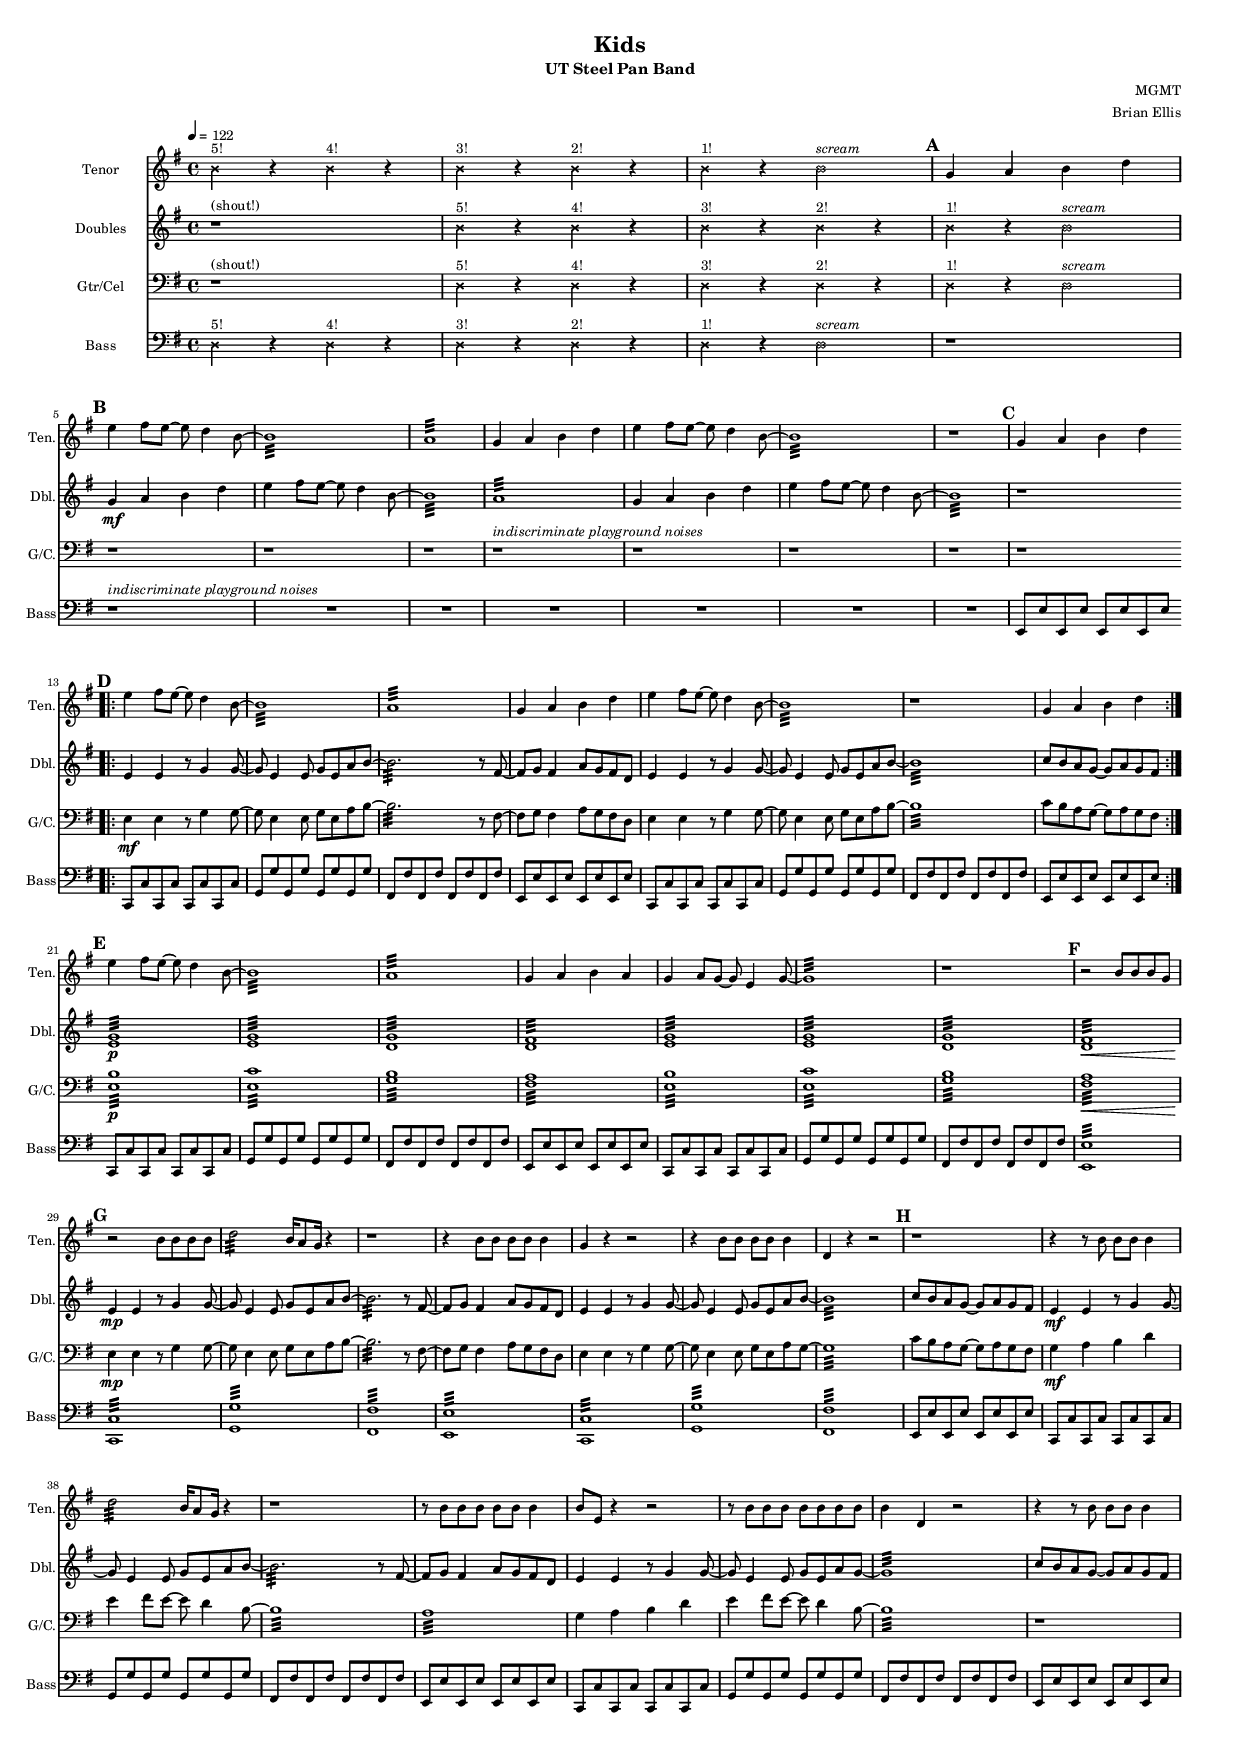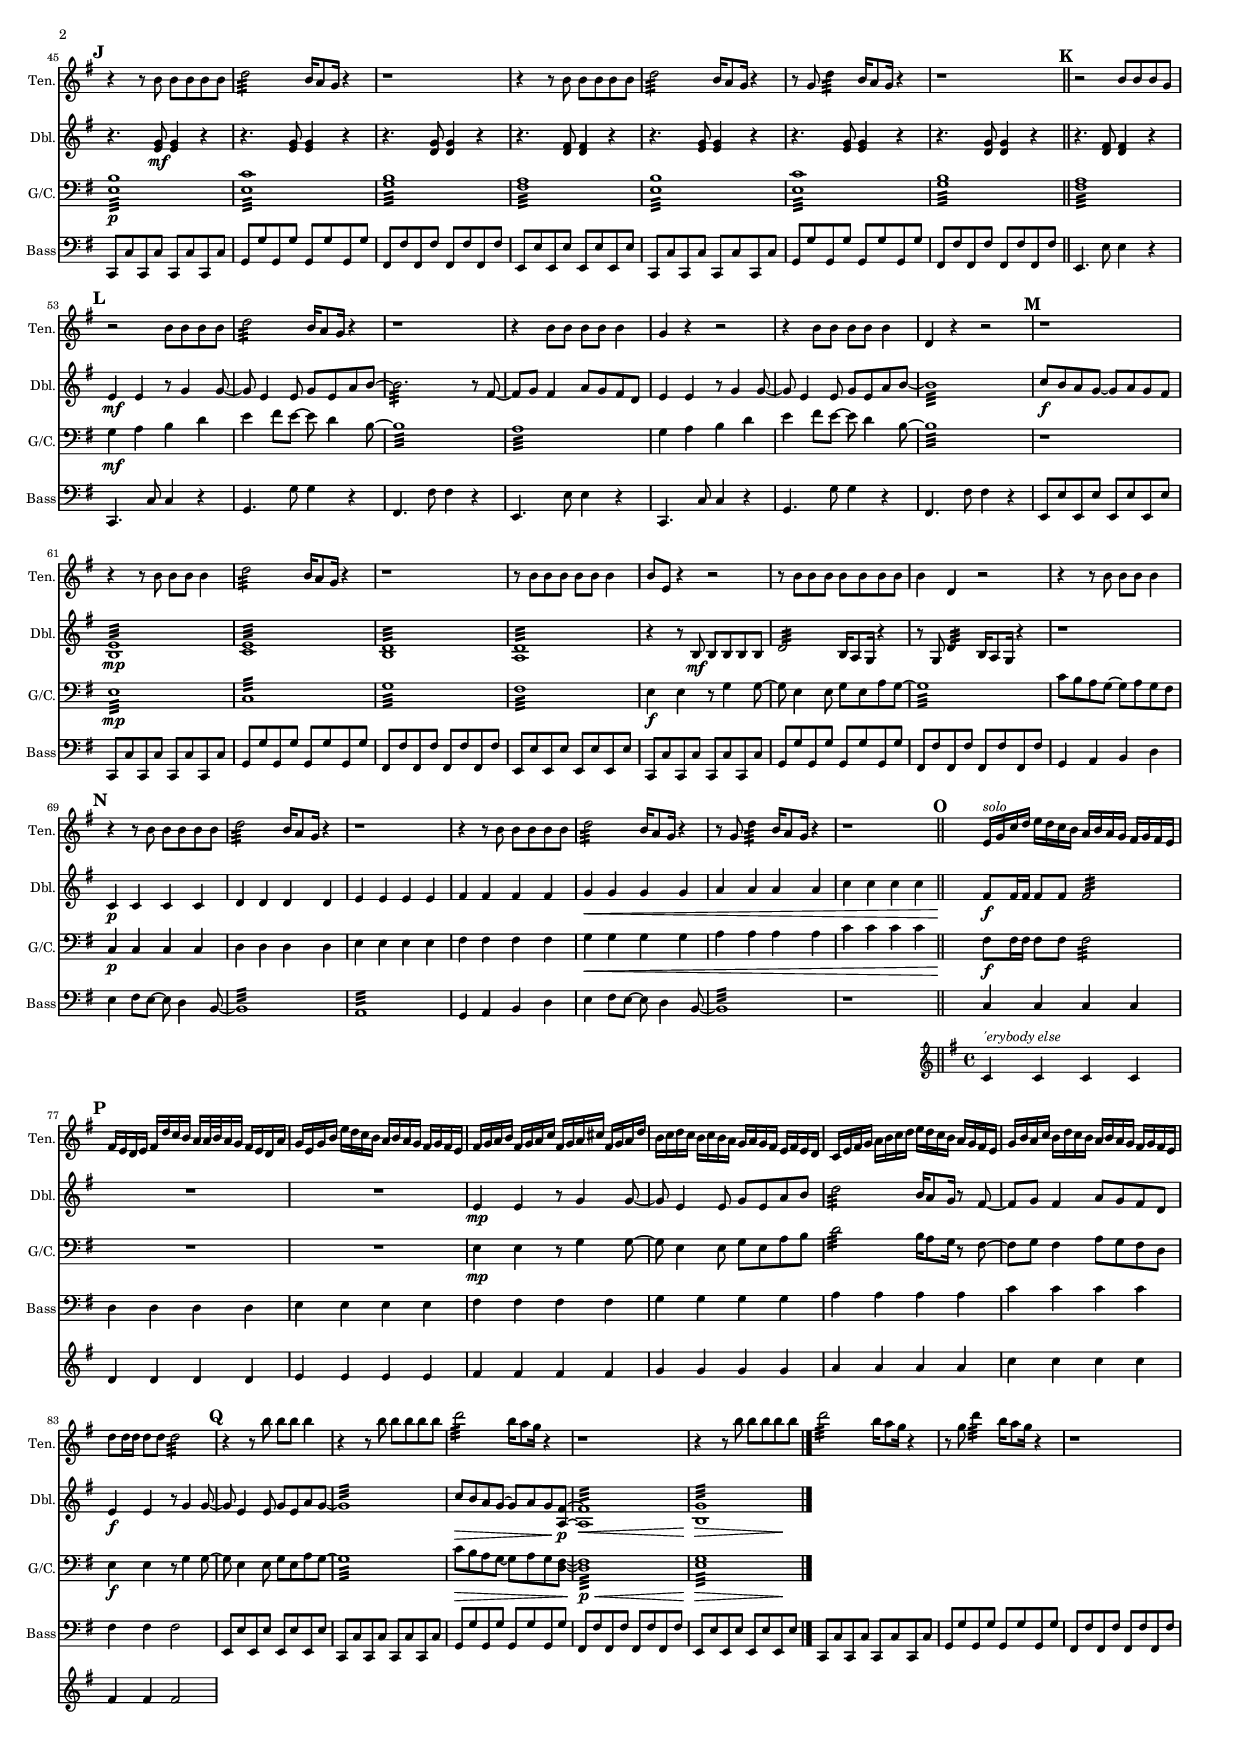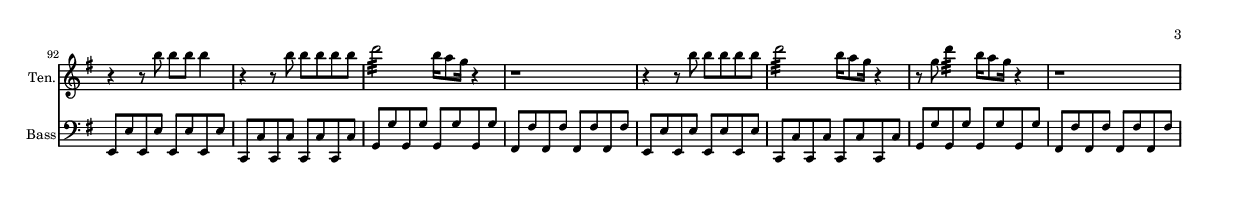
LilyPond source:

\version "2.18.2"
	
#(set-global-staff-size 12)

\header{
title =""
subtitle="Tenor"
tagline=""
arranger = "Brian Ellis"
composer = ""
}

Tenor = {
\set Score.markFormatter = #format-mark-box-alphabet

	\time 4/4
	\tempo 4 = 122
	\key e \minor

	\xNotesOn
	b4^"5!" r
	b4^"4!" r
	b4^"3!" r
	b4^"2!" r
	b4^"1!" r
	b2^\markup{\italic{"scream"}}
	\xNotesOff

	\mark \default
	g4 a b d e fis8 e ~e d4 b8~b1:32 a1:
	g4 a b d e fis8 e ~e d4 b8~b1: r1

	\mark \default
	g4 a b d e fis8 e ~e d4 b8~b1:32 a1:
	g4 a b d e fis8 e ~e d4 b8~b1: r1
	g4 a b d e fis8 e ~e d4 b8~b1:32 a1:
	g4 a b a g a8 g ~ g e4 g8~g1:32 r1

	\mark \default
	r2 b8 b b g
	r2 b8 b b b d2:
	b16 a8 g16 r4
	r1
	r4 b8 b b b b4 g4 r4 r2
	r4 b8 b b b b4 d,4 r4 r2
	
	\mark \default
	r1
	r4 r8 b'8 b b b4 d2: b16 a8 g16 r4
	r1
	r8 b b b b b b4 b8 e, r4 r2
	r8 b' b b b b b b b4 d, r2
	

	r4 r8 b'8 b b b4
	r4 r8 b b b b b d2: b16 a8 g16 r4
	r1 
	r4 r8 b b b b b d2: b16 a8 g16 r4
	r8 g d'4: b16 a8 g16 r4
	r1

	\mark \default
	\bar "||"





r2 b8 b b g
	r2 b8 b b b d2:
	b16 a8 g16 r4
	r1
	r4 b8 b b b b4 g4 r4 r2
	r4 b8 b b b b4 d,4 r4 r2
	
	\mark \default
	r1
	r4 r8 b'8 b b b4 d2: b16 a8 g16 r4
	r1
	r8 b b b b b b4 b8 e, r4 r2
	r8 b' b b b b b b b4 d, r2
	

	r4 r8 b'8 b b b4
	r4 r8 b b b b b d2: b16 a8 g16 r4
	r1 
	r4 r8 b b b b b d2: b16 a8 g16 r4
	r8 g d'4: b16 a8 g16 r4
	r1

	\mark \default
	\bar "||"










<<
    {
	e16^\markup{\italic{solo}} g c d e d c b 
	a b a g fis g fis e
	fis e d e fis d' c b
	a a32 b a16 g fis e d a'
	g16 e g b e d c b a b a g fis g fis e
	fis g a b fis g a c
	fis, g a cis
	fis, g a d
	b c d c b c b a g a g fis e fis e d 
	c e fis g a b c d e d c b a g fis e
	g b a c b d c b a b a g fis g fis e
	d'8 d16 d d8 d d2:
}
    
\new Staff {
	\key e \minor
	c,4^\markup{\italic{"'erybody else"}} c c c	
	d d d d
	e e e e
	fis fis fis fis
	g g g g
	a a a a 
	c c c c
	fis, fis fis2

 }
>>

	\mark \default
%	R1*16
%	\mark \default


	r4 r8 b'8 b b b4
	r4 r8 b b b b b d2: b16 a8 g16 r4
	r1 
	r4 r8 b b b b b d2: b16 a8 g16 r4
	r8 g d'4: b16 a8 g16 r4
	r1
	
	r4 r8 b8 b b b4
	r4 r8 b b b b b d2: b16 a8 g16 r4
	r1 
	r4 r8 b b b b b d2: b16 a8 g16 r4
	r8 g d'4: b16 a8 g16 r4
	r1

	
}



\header{
title =""
subtitle="DoubleTenor"
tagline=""
arranger = "Brian Ellis"
composer = ""
}

Double = {
\set Score.markFormatter = #format-mark-box-alphabet

	\time 4/4
	\tempo 4 = 122
	\key e \minor

	\xNotesOn
r1^"(shout!)"
	b'4^"5!" r
	b4^"4!" r
	b4^"3!" r
	b4^"2!" r
	b4^"1!" r
	b2^\markup{\italic{"scream"}}
	\xNotesOff
\break
	\mark \default
	g4\mf a b d e fis8 e ~e d4 b8~b1:32 a1:
	g4 a b d e fis8 e ~e d4 b8~b1: r1
\break
	\mark \default
\bar ".|:"
	e,4 e r8 g4 g8~g8 e4 e8 g e a b ~b2.:32 r8 fis ~ fis g fis4 a8 g fis d
	e4 e r8 g4 g8~g8 e4 e8 g e a b ~b1: c8 b a g ~ g a g fis  
\bar ":|."
\break
	\mark \default
	
	<e g>1:32\p
	<e g>:
	<d g>:
	<d fis>:
	<e g>1:
	<e g>:
	<d g>:
	<d fis>:\<
	\break
	\mark \default
	e4\mp e r8 g4 g8~g8 e4 e8 g e a b ~b2.:32 r8 fis ~ fis g fis4 a8 g fis d
	e4 e r8 g4 g8~g8 e4 e8 g e a b ~b1: c8 b a g ~ g a g fis  
	e4\mf e r8 g4 g8~g8 e4 e8 g e a b ~b2.: r8 fis ~ fis g fis4 a8 g fis d
	e4 e r8 g4 g8~g8 e4 e8 g e a g ~g1: c8 b a g ~ g a g fis 
\break	
	\mark \default

	r4. <e g>8\mf <e g>4 r
	r4. <e g>8 <e g>4 r
	r4. <d g>8 <d g>4 r
	r4. <d fis>8 <d fis>4 r
	r4. <e g>8 <e g>4 r
	r4. <e g>8 <e g>4 r
	r4. <d g>8 <d g>4 r
	r4. <d fis>8 <d fis>4 r


	\mark \default
	e4\mf e r8 g4 g8~g8 e4 e8 g e a b ~b2.:32 r8 fis ~ fis g fis4 a8 g fis d
	e4 e r8 g4 g8~g8 e4 e8 g e a b ~b1: c8\f b a g ~ g a g fis  
	<e b>1:\mp
	<e c>1:
	<d b>1:
	<d a>1:
	r4 r8 b\mf b b b b d2: b16 a8 g16 r4
	r8 g d'4: b16 a8 g16 r4
	r1
	
	\mark \default

	c4\p c c c	
	d d d d
	e e e e
	fis fis fis fis
	g\< g g g
	a a a a 
	c c c c
	fis,8\f fis16 fis fis8 fis fis2:
\break
	\mark \default
R1*2
	e4\mp e r8 g4 g8~g8 e4 e8 g e a b d2: b16 a8 g16
		 r8 fis ~ fis g fis4 a8 g fis d
	e4\f e r8 g4 g8~g8 e4 e8 g e a g ~g1: 
<<{
	c8\> b a g ~ g a g
	<fis a,>8\p
	~<fis a,>1:32
	<g b,>1:
}\\{
	s1 s1\< s4\> s4 s4 s4\!
}>>
\bar "|."
}


\header{
title =""
subtitle="Guitar"
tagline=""
arranger = "Brian Ellis"
composer = ""
}

Guitar = {
\set Score.markFormatter = #format-mark-box-alphabet

	\time 4/4
	\tempo 4 = 122
	\key e \minor
	\clef bass
	\xNotesOn
r1^"(shout!)"
	d4^"5!" r
	d4^"4!" r
	d4^"3!" r
	d4^"2!" r
	d4^"1!" r
	d2^\markup{\italic{"scream"}}
	\xNotesOff
	\mark \default
	r1
	r1
	r1
	r1^\markup{\italic{"indiscriminate playground noises"}}
	r1
	r1
	r1
	r1
	
	\mark \default
\bar ".|:"
	e4\mf e r8 g4 g8~g8 e4 e8 g e a b ~b2.: r8 fis ~ fis g fis4 a8 g fis d
	e4 e r8 g4 g8~g8 e4 e8 g e a b ~b1:32 c8 b a g ~ g a g fis  
\bar ":|."
%\break
	\mark \default
	<e b'>1:32\p
	<e c'>:
	<g b>:
	<fis a>:
	<e b'>:32
	<e c'>:
	<g b>:
	<fis a>:\<
%\break
	\mark \default
	e4\mp e r8 g4 g8~g8 e4 e8 g e a b ~b2.: r8 fis ~ fis g fis4 a8 g fis d
	e4 e r8 g4 g8~g8 e4 e8 g e a g ~g1: c8 b a g ~ g a g fis 
	g4\mf a b d e fis8 e ~e d4 b8~b1:32 a1:
	g4 a b d e fis8 e ~e d4 b8~b1: r1
%\break
	\mark \default

	\pageBreak
	<e, b'>1:32\p
	<e c'>:
	<g b>:
	<fis a>:
	<e b'>:32
	<e c'>:
	<g b>:
	<fis a>:
	

	\mark \default

	g4\mf a b d e fis8 e ~e d4 b8~b1:32 a1:
	g4 a b d e fis8 e ~e d4 b8~b1: r1

	e,1:\mp
	c:
	g':
	fis:
	e4\f e r8 g4 g8~g8 e4 e8 g e a g ~g1:32 c8 b a g ~ g a g fis  
	
	\mark \default

	c4\p c c c	
	d d d d
	e e e e
	fis fis fis fis
	g\< g g g
	a a a a 
	c c c c
	fis,8\f fis16 fis fis8 fis fis2:
%\break
	\mark \default
R1*2
	e4\mp e r8 g4 g8~g8 e4 e8 g e a b d2: b16 a8 g16
		 r8 fis ~ fis g fis4 a8 g fis d
	e4\f e r8 g4 g8~g8 e4 e8 g e a g ~g1: 
	<<{
	s1\> s1\p\< s4\> s4 s4 s4\!
	}\\{
	c8 b a g ~ g a g <fis d>~
	<fis d>1:32
	<g e>1:
}>>
\bar "|."

}

\header{
title =""
subtitle="Four Bass"
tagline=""
arranger = "Brian Ellis"
composer = ""
}

Bass = {
\set Score.markFormatter = #format-mark-box-alphabet

	\time 4/4
	\tempo 4 = 122
	\key e \minor
	\clef bass
	\xNotesOn
	d4^"5!" r
	d4^"4!" r
	d4^"3!" r
	d4^"2!" r
	d4^"1!" r
	d2^\markup{\italic{"scream"}}
	\xNotesOff
	\mark \default
	r1
	r1^\markup{\italic{"indiscriminate playground noises"}}
	R1*6
	\mark \default
	e,8 e' e, e' e, e' e, e'
	c, c' c, c' c, c' c, c'
	g g' g, g' g, g' g, g'
	fis, fis' fis, fis' fis, fis' fis, fis' 
	e,8 e' e, e' e, e' e, e'
	c, c' c, c' c, c' c, c'
	g g' g, g' g, g' g, g'
	fis, fis' fis, fis' fis, fis' fis, fis' 
	e,8 e' e, e' e, e' e, e'
	c, c' c, c' c, c' c, c'
	g g' g, g' g, g' g, g'
	fis, fis' fis, fis' fis, fis' fis, fis' 
	e,8 e' e, e' e, e' e, e'
	c, c' c, c' c, c' c, c'
	g g' g, g' g, g' g, g'
	fis, fis' fis, fis' fis, fis' fis, fis' 

	\mark \default
	<e, e'>1:32
	<c c'>1:
	<g' g'>:
	<fis fis'>:
	<e e'>1:32
	<c c'>1:
	<g' g'>:
	<fis fis'>:
	
	\mark \default
	e8 e' e, e' e, e' e, e'
	c, c' c, c' c, c' c, c'
	g g' g, g' g, g' g, g'
	fis, fis' fis, fis' fis, fis' fis, fis' 
	e,8 e' e, e' e, e' e, e'
	c, c' c, c' c, c' c, c'
	g g' g, g' g, g' g, g'
	fis, fis' fis, fis' fis, fis' fis, fis' 

	e,8 e' e, e' e, e' e, e'
	c, c' c, c' c, c' c, c'
	g g' g, g' g, g' g, g'
	fis, fis' fis, fis' fis, fis' fis, fis' 
	e,8 e' e, e' e, e' e, e'
	c, c' c, c' c, c' c, c'
	g g' g, g' g, g' g, g'
	fis, fis' fis, fis' fis, fis' fis, fis' 

	\mark \default
	\bar "||"


	e,4. e'8 e4 r4
	c,4. c'8 c4 r4
	g4. g'8 g4 r4
	fis,4. fis'8 fis4 r4
	e,4. e'8 e4 r4
	c,4. c'8 c4 r4
	g4. g'8 g4 r4
	fis,4. fis'8 fis4 r4
		
	\mark \default
	e,8 e' e, e' e, e' e, e'
	c, c' c, c' c, c' c, c'
	g g' g, g' g, g' g, g'
	fis, fis' fis, fis' fis, fis' fis, fis' 
	e,8 e' e, e' e, e' e, e'
	c, c' c, c' c, c' c, c'
	g g' g, g' g, g' g, g'
	fis, fis' fis, fis' fis, fis' fis, fis' 

	g,4 a b d e fis8 e ~e d4 b8~b1:32 a1:
	g4 a b d e fis8 e ~e d4 b8~b1: r1

	\mark \default
	\bar "||"












	c4 c c c	
	d d d d
	e e e e
	fis fis fis fis
	g g g g
	a a a a 
	c c c c
	fis, fis fis2

	\mark \default
%	R1*16
%	\mark \default

	e,8 e' e, e' e, e' e, e'
	c, c' c, c' c, c' c, c'
	g g' g, g' g, g' g, g'
	fis, fis' fis, fis' fis, fis' fis, fis' 
	e,8 e' e, e' e, e' e, e'
	c, c' c, c' c, c' c, c'
	g g' g, g' g, g' g, g'
	fis, fis' fis, fis' fis, fis' fis, fis' 

	e,8 e' e, e' e, e' e, e'
	c, c' c, c' c, c' c, c'
	g g' g, g' g, g' g, g'
	fis, fis' fis, fis' fis, fis' fis, fis' 
	e,8 e' e, e' e, e' e, e'
	c, c' c, c' c, c' c, c'
	g g' g, g' g, g' g, g'
	fis, fis' fis, fis' fis, fis' fis, fis' 

}



\header{
title ="Kids"
subtitle = "UT Steel Pan Band"
composer = "MGMT"
arranger = "Brian Ellis"
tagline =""
}
\score{
\midi {}
\layout{}


<<
\new Staff \with {
  instrumentName = #"Tenor"
  shortInstrumentName = #"Ten."
  midiInstrument = "Steel Drums"
}{ \relative c'' {\Tenor}	}
\new Staff \with {
  instrumentName = #"Doubles"
  shortInstrumentName = #"Dbl."
  midiInstrument = "Steel Drums"
}{	\relative c' {\Double}	}
\new Staff \with {
  instrumentName = #"Gtr/Cel"
  shortInstrumentName = #"G/C."
  midiInstrument = "Steel Drums"
}{	\relative c {\Guitar}	}
\new Staff \with {
  instrumentName = #"Bass"
  shortInstrumentName = #"Bass"
  midiInstrument = "Steel Drums"
}{	\relative c {\Bass}	}
>>
}
